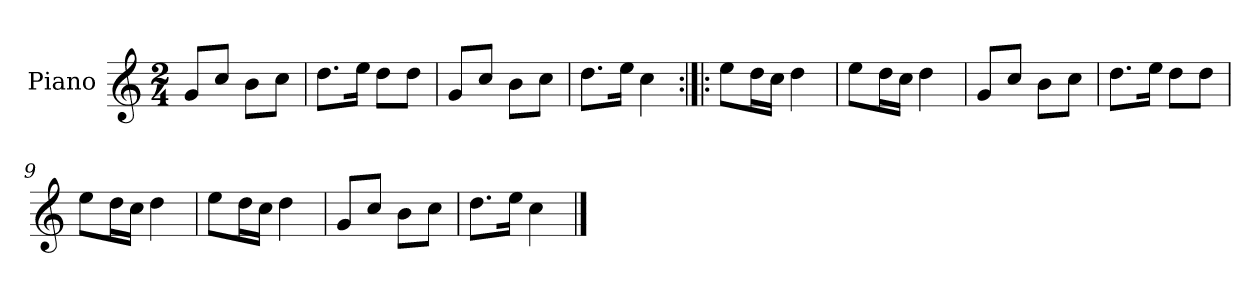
**kern
*part1
*staff1
*I"Piano
*I'Pno.
*clefG2
*k[]
*M2/4
=1
8g/L
8cc/J
8b\L
8cc\J
=2
8.dd\L
16ee\Jk
8dd\L
8dd\J
=3
8g/L
8cc/J
8b\L
8cc\J
=4
8.dd\L
16ee\Jk
4cc\
=5:|!|:
8ee\L
16dd\L
16cc\JJ
4dd\
=6
8ee\L
16dd\L
16cc\JJ
4dd\
=7
8g/L
8cc/J
8b\L
8cc\J
=8
8.dd\L
16ee\Jk
8dd\L
8dd\J
!!LO:LB:g=z
=9
8ee\L
16dd\L
16cc\JJ
4dd\
=10
8ee\L
16dd\L
16cc\JJ
4dd\
=11
8g/L
8cc/J
8b\L
8cc\J
=12
8.dd\L
16ee\Jk
4cc\
==
*-
